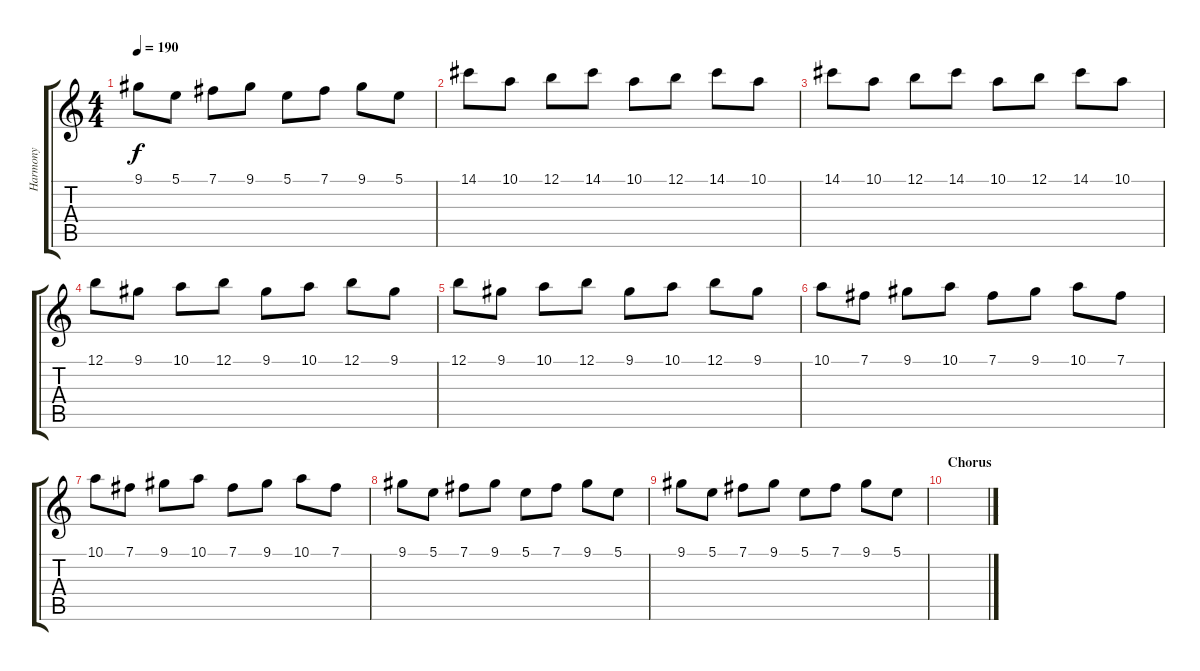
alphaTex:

\track ("Harmony" "Harmony") {instrument distortionguitar}
\staff {score tabs}
\tuning (B3 Gb3 D3 A2 E2 B1) {hide}
\ts (4 4)
\tempo 190
\clef g2
\ks c
9.1.8{dy f} 5.1.8 7.1.8 9.1.8 5.1.8 7.1.8 9.1.8 5.1.8 |
\section ("" "")
14.1.8 10.1.8 12.1.8 14.1.8 10.1.8 12.1.8 14.1.8 10.1.8 |
14.1.8 10.1.8 12.1.8 14.1.8 10.1.8 12.1.8 14.1.8 10.1.8 |
12.1.8 9.1.8 10.1.8 12.1.8 9.1.8 10.1.8 12.1.8 9.1.8 |
12.1.8 9.1.8 10.1.8 12.1.8 9.1.8 10.1.8 12.1.8 9.1.8 |
10.1.8 7.1.8 9.1.8 10.1.8 7.1.8 9.1.8 10.1.8 7.1.8 |
10.1.8 7.1.8 9.1.8 10.1.8 7.1.8 9.1.8 10.1.8 7.1.8 |
9.1.8 5.1.8 7.1.8 9.1.8 5.1.8 7.1.8 9.1.8 5.1.8 |
9.1.8 5.1.8 7.1.8 9.1.8 5.1.8 7.1.8 9.1.8 5.1.8 |
\section ("" "Chorus")
